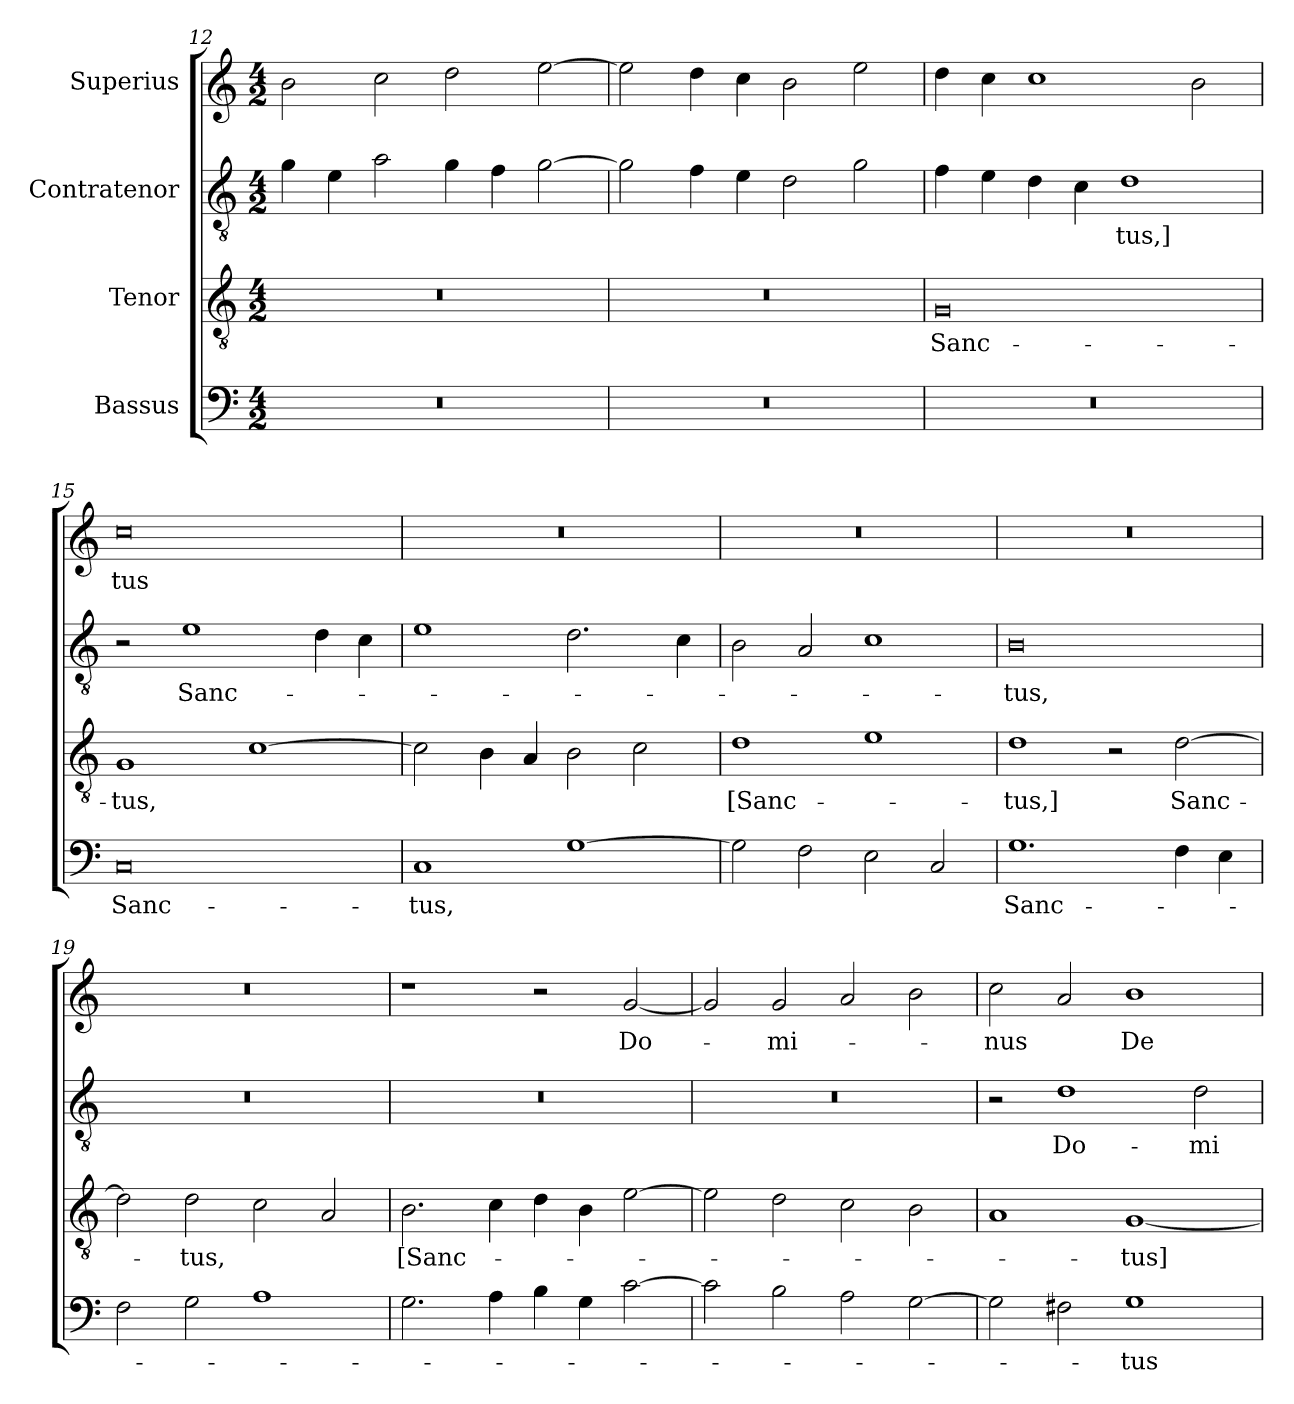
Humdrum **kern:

**kern	**text	**kern	**text	**kern	**text	**kern	**text
*part4	*part4	*part3	*part3	*part2	*part2	*part1	*part1
*staff4	*staff4	*staff3	*staff3	*staff2	*staff2	*staff1	*staff1
*I"Bassus	*	*I"Tenor	*	*I"Contratenor	*	*I"Superius	*
*clefF4	*	*clefGv2	*	*clefGv2	*	*clefG2	*
*k[]	*	*k[]	*	*k[]	*	*k[]	*
*M4/2	*	*M4/2	*	*M4/2	*	*M4/2	*
=12	=12	=12	=12	=12	=12	=12	=12
0r	.	0r	.	4g\	.	2b\	.
.	.	.	.	4e\	.	.	.
.	.	.	.	2a\	.	2cc\	.
.	.	.	.	4g\	.	2dd\	.
.	.	.	.	4f\	.	.	.
.	.	.	.	[2g\	.	[2ee\	.
=13	=13	=13	=13	=13	=13	=13	=13
0r	.	0r	.	2g\]	.	2ee\]	.
.	.	.	.	4f\	.	4dd\	.
.	.	.	.	4e\	.	4cc\	.
.	.	.	.	2d\	.	2b\	.
.	.	.	.	2g\	.	2ee\	.
=14	=14	=14	=14	=14	=14	=14	=14
0r	.	0G/	Sanc-	4f\	.	4dd\	.
.	.	.	.	4e\	.	4cc\	.
.	.	.	.	4d\	.	1cc\	.
.	.	.	.	4c\	.	.	.
.	.	.	.	1d\	-tus,]	.	.
.	.	.	.	.	.	2b\	.
=15	=15	=15	=15	=15	=15	=15	=15
0C/	Sanc-	1G/	-tus,	2r	.	0cc\	-tus
.	.	.	.	1e\	Sanc-	.	.
.	.	[1c\	.	.	.	.	.
.	.	.	.	4d\	.	.	.
.	.	.	.	4c\	.	.	.
=16	=16	=16	=16	=16	=16	=16	=16
1C/	-tus,	2c\]	.	1e\	.	0r	.
.	.	4B\	.	.	.	.	.
.	.	4A/	.	.	.	.	.
[1G\	.	2B\	.	2.d\	.	.	.
.	.	2c\	.	.	.	.	.
.	.	.	.	4c\	.	.	.
=17	=17	=17	=17	=17	=17	=17	=17
2G\]	.	1d\	[Sanc-	2B\	.	0r	.
2F\	.	.	.	2A/	.	.	.
2E\	.	1e\	.	1c\	.	.	.
2C/	.	.	.	.	.	.	.
=18	=18	=18	=18	=18	=18	=18	=18
1.G\	Sanc-	1d\	-tus,]	0B\	-tus,	0r	.
.	.	2r	.	.	.	.	.
4F\	.	[2d\	Sanc-	.	.	.	.
4E\	.	.	.	.	.	.	.
=19	=19	=19	=19	=19	=19	=19	=19
2F\	.	2d\]	.	0r	.	0r	.
2G\	.	2d\	-tus,	.	.	.	.
1A\	.	2c\	.	.	.	.	.
.	.	2A/	.	.	.	.	.
=20	=20	=20	=20	=20	=20	=20	=20
2.G\	.	2.B\	[Sanc-	0r	.	1r	.
4A\	.	4c\	.	.	.	.	.
4B\	.	4d\	.	.	.	2r	.
4G\	.	4B\	.	.	.	.	.
[2c\	.	[2e\	.	.	.	[2g/	Do-
=21	=21	=21	=21	=21	=21	=21	=21
2c\]	.	2e\]	.	0r	.	2g/]	.
2B\	.	2d\	.	.	.	2g/	-mi-
2A\	.	2c\	.	.	.	2a/	.
[2G\	.	2B\	.	.	.	2b\	.
=22	=22	=22	=22	=22	=22	=22	=22
2G\]	.	1A/	.	2r	.	2cc\	-nus
2F#X\	.	.	.	1d\	Do-	2a/	.
1G\	-tus	[1G/	-tus]	.	.	1b\	De-
.	.	.	.	2d\	-mi-	.	.
=	=	=	=	=	=	=	=
*-	*-	*-	*-	*-	*-	*-	*-
